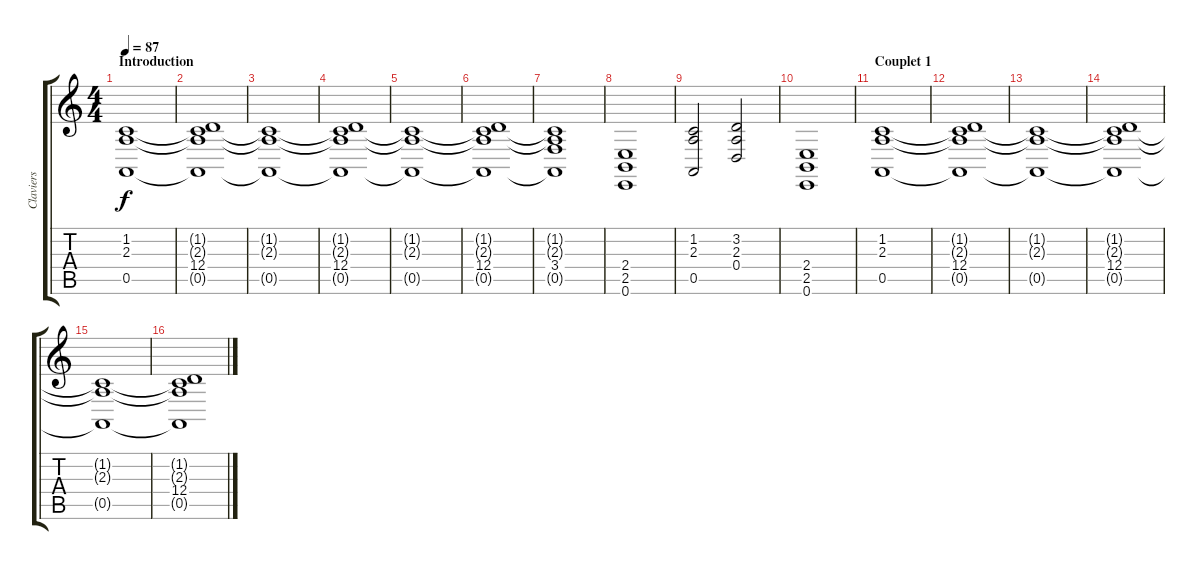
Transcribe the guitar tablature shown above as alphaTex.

\track ("Claviers" "Claviers") {instrument drawbarorgan}
\staff {score tabs}
\tuning (E4 B3 G3 D3 A2 E2) {hide}
\ts (4 4)
\section ("" "Introduction")
\tempo 87
\clef g2
\ks c
(1.2 2.3 0.5).1{dy f instrument drawbarorgan} |
(1.2{t} 2.3{t} 12.4 0.5{t}).1 |
(1.2{t} 2.3{t} 0.5{t}).1 |
(1.2{t} 2.3{t} 12.4 0.5{t}).1 |
(1.2{t} 2.3{t} 0.5{t}).1 |
(1.2{t} 2.3{t} 12.4 0.5{t}).1 |
(1.2{t} 2.3{t} 3.4 0.5{t}).1 |
(2.4 2.5 0.6).1 |
(1.2 2.3 0.5).2 (3.2 2.3 0.4).2 |
(2.4 2.5 0.6).1 |
\section ("" "Couplet 1")
(1.2 2.3 0.5).1 |
(1.2{t} 2.3{t} 12.4 0.5{t}).1 |
(1.2{t} 2.3{t} 0.5{t}).1 |
(1.2{t} 2.3{t} 12.4 0.5{t}).1 |
(1.2{t} 2.3{t} 0.5{t}).1 |
(1.2{t} 2.3{t} 12.4 0.5{t}).1
